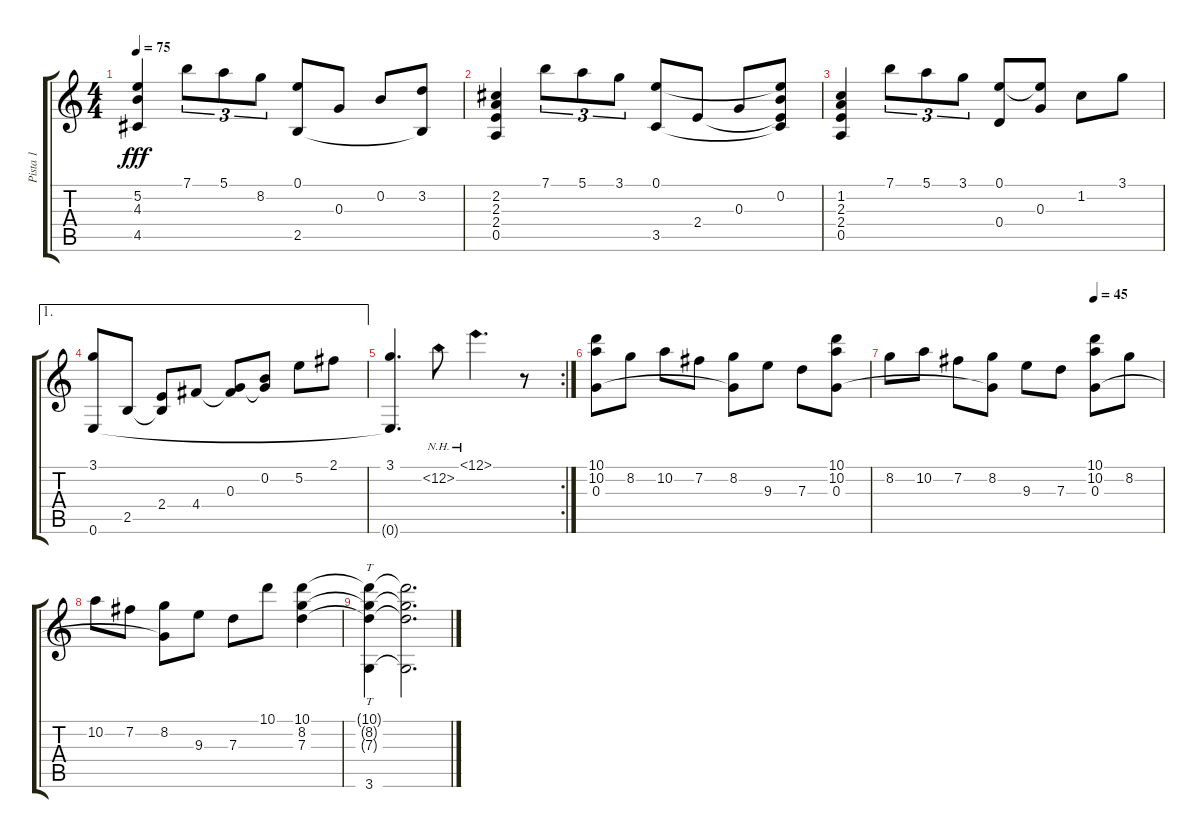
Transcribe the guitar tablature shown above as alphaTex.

\track ("Pista 1" "Pista 1") {instrument acousticguitarsteel}
\staff {score tabs}
\tuning (E4 B3 G3 D3 A2 E2) {hide}
\ts (4 4)
\tempo 75
\clef g2
\ks c
(5.2 4.3 4.5).4{dy fff} 7.1.8{tu (3 2)} 5.1.8{tu (3 2)} 8.2.8{tu (3 2)} (0.1 2.5).8 0.3.8 0.2.8 (3.2 2.5{t}).8 |
(2.2 2.3 2.4 0.5).4 7.1.8{tu (3 2)} 5.1.8{tu (3 2)} 3.1.8{tu (3 2)} (0.1 3.5).8 2.4.8 0.3.8 (0.1{t} 0.2 2.4{t} 3.5{t}).8 |
(1.2 2.3 2.4 0.5).4 7.1.8{tu (3 2)} 5.1.8{tu (3 2)} 3.1.8{tu (3 2)} (0.1 0.4).8 (0.1{t} 0.3).8 1.2.8 3.1.8 |
\ae 1
(3.1 0.6).8 2.5.8 (2.4 2.5{t}).8 4.4.8 (0.3 4.4{t}).8 (0.2 0.3{t}).8 5.2.8 2.1.8 |
\rc 2
(3.1 0.6{t}).4{d} 12.2{nh}.8 12.1{nh}.4{d} r.8 |
(10.1 10.2 0.3).8 8.2.8 10.2.8 7.2.8 (8.2 0.3{t}).8 9.3.8 7.3.8 (10.1 10.2 0.3).8 |
\tempo (45 0.75)
8.2.8 10.2.8 7.2.8 (8.2 0.3{t}).8 9.3.8 7.3.8 (10.1 10.2 0.3).8 8.2.8 |
10.2.8 7.2.8 (8.2 0.3{t}).8 9.3.8 7.3.8 10.1.8 (10.1 8.2 7.3).4 |
(10.1{t} 8.2{t} 7.3{t} 3.6).4{tt} (10.1{t} 8.2{t} 7.3{t} 3.6{t}).2{d}
